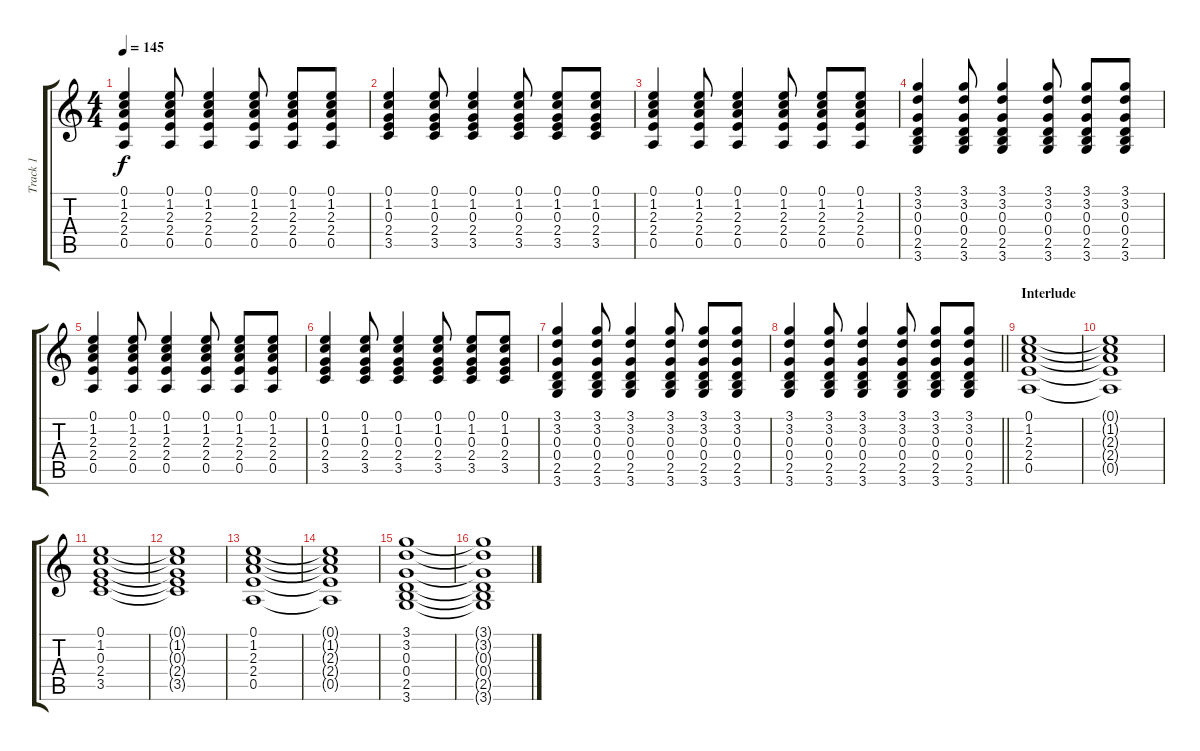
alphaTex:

\track ("Track 1" "Track 1") {instrument acousticguitarsteel}
\staff {score tabs}
\tuning (E4 B3 G3 D3 A2 E2) {hide}
\ts (4 4)
\tempo 145
\clef g2
\ks c
(0.1 1.2 2.3 2.4 0.5).4{dy f} (0.1 1.2 2.3 2.4 0.5).8 (0.1 1.2 2.3 2.4 0.5).4 (0.1 1.2 2.3 2.4 0.5).8 (0.1 1.2 2.3 2.4 0.5).8 (0.1 1.2 2.3 2.4 0.5).8 |
(0.1 1.2 0.3 2.4 3.5).4 (0.1 1.2 0.3 2.4 3.5).8 (0.1 1.2 0.3 2.4 3.5).4 (0.1 1.2 0.3 2.4 3.5).8 (0.1 1.2 0.3 2.4 3.5).8 (0.1 1.2 0.3 2.4 3.5).8 |
(0.1 1.2 2.3 2.4 0.5).4 (0.1 1.2 2.3 2.4 0.5).8 (0.1 1.2 2.3 2.4 0.5).4 (0.1 1.2 2.3 2.4 0.5).8 (0.1 1.2 2.3 2.4 0.5).8 (0.1 1.2 2.3 2.4 0.5).8 |
(3.1 3.2 0.3 0.4 2.5 3.6).4 (3.1 3.2 0.3 0.4 2.5 3.6).8 (3.1 3.2 0.3 0.4 2.5 3.6).4 (3.1 3.2 0.3 0.4 2.5 3.6).8 (3.1 3.2 0.3 0.4 2.5 3.6).8 (3.1 3.2 0.3 0.4 2.5 3.6).8 |
(0.1 1.2 2.3 2.4 0.5).4 (0.1 1.2 2.3 2.4 0.5).8 (0.1 1.2 2.3 2.4 0.5).4 (0.1 1.2 2.3 2.4 0.5).8 (0.1 1.2 2.3 2.4 0.5).8 (0.1 1.2 2.3 2.4 0.5).8 |
(0.1 1.2 0.3 2.4 3.5).4 (0.1 1.2 0.3 2.4 3.5).8 (0.1 1.2 0.3 2.4 3.5).4 (0.1 1.2 0.3 2.4 3.5).8 (0.1 1.2 0.3 2.4 3.5).8 (0.1 1.2 0.3 2.4 3.5).8 |
(3.1 3.2 0.3 0.4 2.5 3.6).4 (3.1 3.2 0.3 0.4 2.5 3.6).8 (3.1 3.2 0.3 0.4 2.5 3.6).4 (3.1 3.2 0.3 0.4 2.5 3.6).8 (3.1 3.2 0.3 0.4 2.5 3.6).8 (3.1 3.2 0.3 0.4 2.5 3.6).8 |
\barLineRight lightlight
(3.1 3.2 0.3 0.4 2.5 3.6).4 (3.1 3.2 0.3 0.4 2.5 3.6).8 (3.1 3.2 0.3 0.4 2.5 3.6).4 (3.1 3.2 0.3 0.4 2.5 3.6).8 (3.1 3.2 0.3 0.4 2.5 3.6).8 (3.1 3.2 0.3 0.4 2.5 3.6).8 |
\section ("" "Interlude")
(0.1 1.2 2.3 2.4 0.5).1 |
(0.1{t} 1.2{t} 2.3{t} 2.4{t} 0.5{t}).1 |
(0.1 1.2 0.3 2.4 3.5).1 |
(0.1{t} 1.2{t} 0.3{t} 2.4{t} 3.5{t}).1 |
(0.1 1.2 2.3 2.4 0.5).1 |
(0.1{t} 1.2{t} 2.3{t} 2.4{t} 0.5{t}).1 |
(3.1 3.2 0.3 0.4 2.5 3.6).1 |
(3.1{t} 3.2{t} 0.3{t} 0.4{t} 2.5{t} 3.6{t}).1
